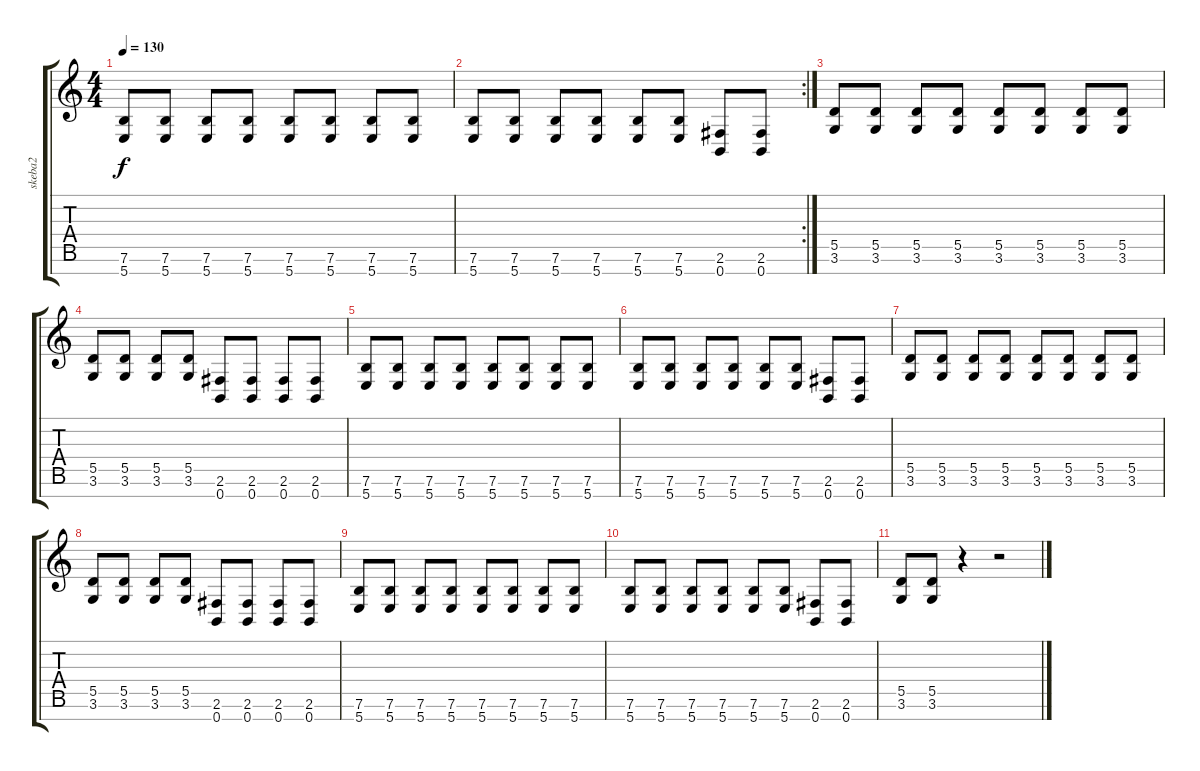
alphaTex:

\track ("skeba2" "skeba2") {instrument distortionguitar}
\staff {score tabs}
\tuning (E4 B3 G3 D3 A2 E2 B1) {hide}
\ts (4 4)
\tempo 130
\clef g2
\ks c
(7.6 5.7).8{dy f} (7.6 5.7).8 (7.6 5.7).8 (7.6 5.7).8 (7.6 5.7).8 (7.6 5.7).8 (7.6 5.7).8 (7.6 5.7).8 |
\rc 2
(7.6 5.7).8 (7.6 5.7).8 (7.6 5.7).8 (7.6 5.7).8 (7.6 5.7).8 (7.6 5.7).8 (2.6 0.7).8 (2.6 0.7).8 |
(5.5 3.6).8 (5.5 3.6).8 (5.5 3.6).8 (5.5 3.6).8 (5.5 3.6).8 (5.5 3.6).8 (5.5 3.6).8 (5.5 3.6).8 |
(5.5 3.6).8 (5.5 3.6).8 (5.5 3.6).8 (5.5 3.6).8 (2.6 0.7).8 (2.6 0.7).8 (2.6 0.7).8 (2.6 0.7).8 |
(7.6 5.7).8 (7.6 5.7).8 (7.6 5.7).8 (7.6 5.7).8 (7.6 5.7).8 (7.6 5.7).8 (7.6 5.7).8 (7.6 5.7).8 |
(7.6 5.7).8 (7.6 5.7).8 (7.6 5.7).8 (7.6 5.7).8 (7.6 5.7).8 (7.6 5.7).8 (2.6 0.7).8 (2.6 0.7).8 |
(5.5 3.6).8 (5.5 3.6).8 (5.5 3.6).8 (5.5 3.6).8 (5.5 3.6).8 (5.5 3.6).8 (5.5 3.6).8 (5.5 3.6).8 |
(5.5 3.6).8 (5.5 3.6).8 (5.5 3.6).8 (5.5 3.6).8 (2.6 0.7).8 (2.6 0.7).8 (2.6 0.7).8 (2.6 0.7).8 |
(7.6 5.7).8 (7.6 5.7).8 (7.6 5.7).8 (7.6 5.7).8 (7.6 5.7).8 (7.6 5.7).8 (7.6 5.7).8 (7.6 5.7).8 |
(7.6 5.7).8 (7.6 5.7).8 (7.6 5.7).8 (7.6 5.7).8 (7.6 5.7).8 (7.6 5.7).8 (2.6 0.7).8 (2.6 0.7).8 |
(5.5 3.6).8 (5.5 3.6).8 r.4 r.2
